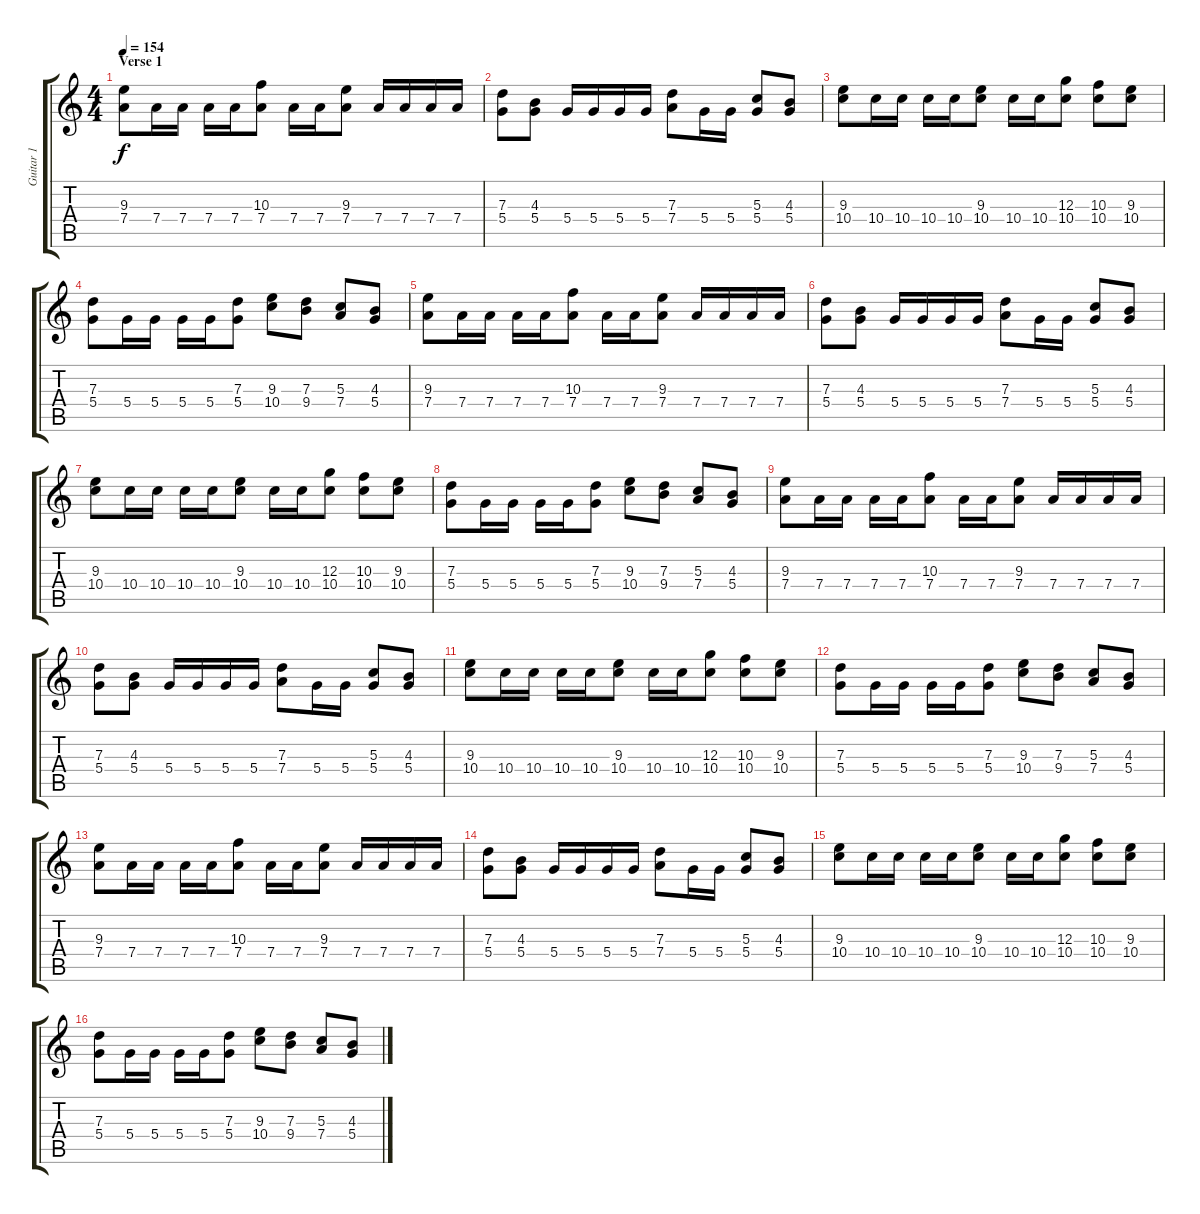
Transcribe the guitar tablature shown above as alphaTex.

\track ("Guitar 1" "Guitar 1") {instrument distortionguitar}
\staff {score tabs}
\tuning (E4 B3 G3 D3 A2 E2) {hide}
\ts (4 4)
\section ("" "Verse 1")
\tempo 154
\clef g2
\ks c
(9.3 7.4).8{dy f} 7.4.16 7.4.16 7.4.16 7.4.16 (10.3 7.4).8 7.4.16 7.4.16 (9.3 7.4).8 7.4.16 7.4.16 7.4.16 7.4.16 |
(7.3 5.4).8 (4.3 5.4).8 5.4.16 5.4.16 5.4.16 5.4.16 (7.3 7.4).8 5.4.16 5.4.16 (5.3 5.4).8 (4.3 5.4).8 |
(9.3 10.4).8 10.4.16 10.4.16 10.4.16 10.4.16 (9.3 10.4).8 10.4.16 10.4.16 (12.3 10.4).8 (10.3 10.4).8 (9.3 10.4).8 |
(7.3 5.4).8 5.4.16 5.4.16 5.4.16 5.4.16 (7.3 5.4).8 (9.3 10.4).8 (7.3 9.4).8 (5.3 7.4).8 (4.3 5.4).8 |
(9.3 7.4).8 7.4.16 7.4.16 7.4.16 7.4.16 (10.3 7.4).8 7.4.16 7.4.16 (9.3 7.4).8 7.4.16 7.4.16 7.4.16 7.4.16 |
(7.3 5.4).8 (4.3 5.4).8 5.4.16 5.4.16 5.4.16 5.4.16 (7.3 7.4).8 5.4.16 5.4.16 (5.3 5.4).8 (4.3 5.4).8 |
(9.3 10.4).8 10.4.16 10.4.16 10.4.16 10.4.16 (9.3 10.4).8 10.4.16 10.4.16 (12.3 10.4).8 (10.3 10.4).8 (9.3 10.4).8 |
(7.3 5.4).8 5.4.16 5.4.16 5.4.16 5.4.16 (7.3 5.4).8 (9.3 10.4).8 (7.3 9.4).8 (5.3 7.4).8 (4.3 5.4).8 |
(9.3 7.4).8 7.4.16 7.4.16 7.4.16 7.4.16 (10.3 7.4).8 7.4.16 7.4.16 (9.3 7.4).8 7.4.16 7.4.16 7.4.16 7.4.16 |
(7.3 5.4).8 (4.3 5.4).8 5.4.16 5.4.16 5.4.16 5.4.16 (7.3 7.4).8 5.4.16 5.4.16 (5.3 5.4).8 (4.3 5.4).8 |
(9.3 10.4).8 10.4.16 10.4.16 10.4.16 10.4.16 (9.3 10.4).8 10.4.16 10.4.16 (12.3 10.4).8 (10.3 10.4).8 (9.3 10.4).8 |
(7.3 5.4).8 5.4.16 5.4.16 5.4.16 5.4.16 (7.3 5.4).8 (9.3 10.4).8 (7.3 9.4).8 (5.3 7.4).8 (4.3 5.4).8 |
(9.3 7.4).8 7.4.16 7.4.16 7.4.16 7.4.16 (10.3 7.4).8 7.4.16 7.4.16 (9.3 7.4).8 7.4.16 7.4.16 7.4.16 7.4.16 |
(7.3 5.4).8 (4.3 5.4).8 5.4.16 5.4.16 5.4.16 5.4.16 (7.3 7.4).8 5.4.16 5.4.16 (5.3 5.4).8 (4.3 5.4).8 |
(9.3 10.4).8 10.4.16 10.4.16 10.4.16 10.4.16 (9.3 10.4).8 10.4.16 10.4.16 (12.3 10.4).8 (10.3 10.4).8 (9.3 10.4).8 |
(7.3 5.4).8 5.4.16 5.4.16 5.4.16 5.4.16 (7.3 5.4).8 (9.3 10.4).8 (7.3 9.4).8 (5.3 7.4).8 (4.3 5.4).8
